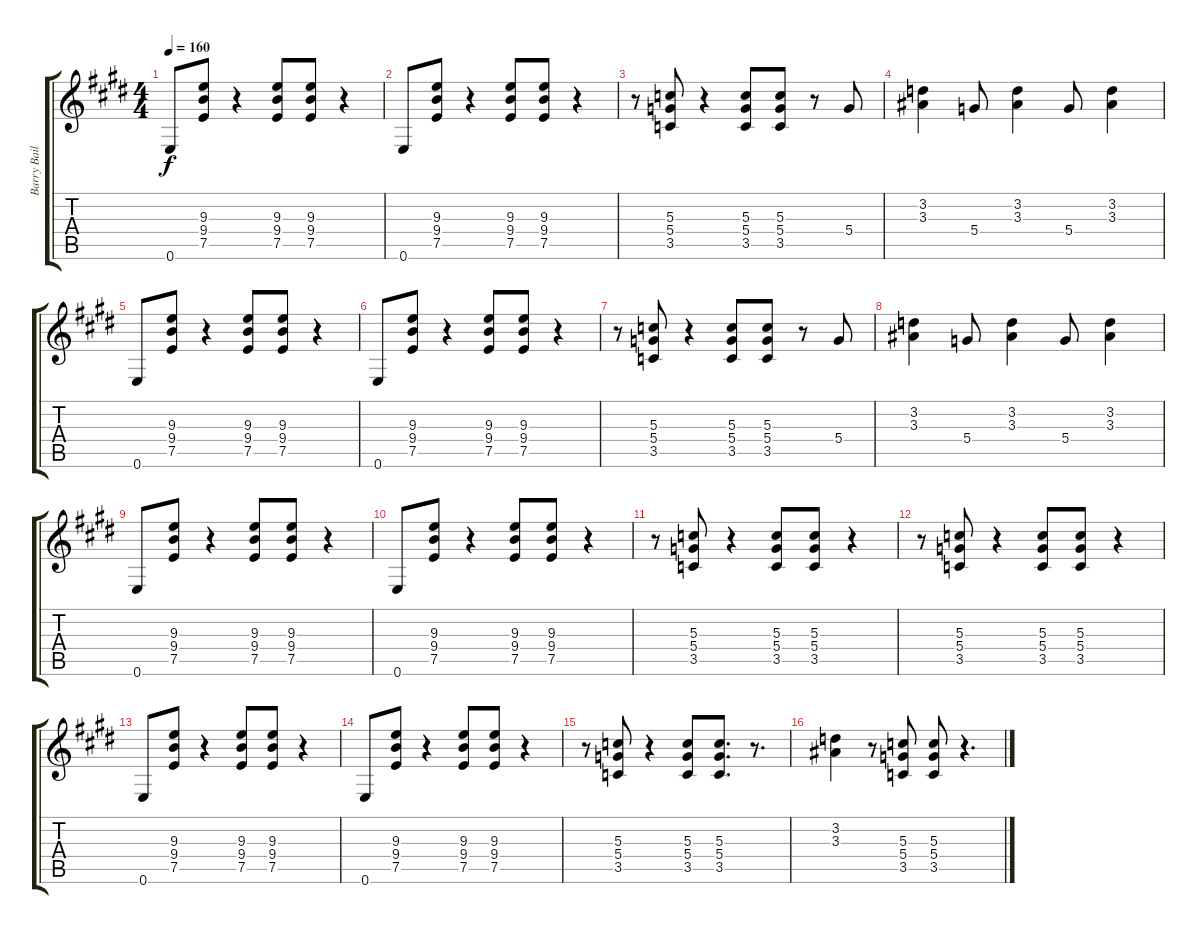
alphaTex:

\track ("Barry Bailey Guitar" "Barry Bail") {instrument overdrivenguitar}
\staff {score tabs}
\tuning (E4 B3 G3 D3 A2 E2) {hide}
\ts (4 4)
\tempo 160
\clef g2
\ks e
0.6.8{dy f} (9.3 9.4 7.5).8 r.4 (9.3 9.4 7.5).8 (9.3 9.4 7.5).8 r.4 |
0.6.8 (9.3 9.4 7.5).8 r.4 (9.3 9.4 7.5).8 (9.3 9.4 7.5).8 r.4 |
r.8 (5.3 5.4 3.5).8 r.4 (5.3 5.4 3.5).8 (5.3 5.4 3.5).8 r.8 5.4.8 |
(3.2 3.3).4 5.4.8 (3.2 3.3).4 5.4.8 (3.2 3.3).4 |
0.6.8 (9.3 9.4 7.5).8 r.4 (9.3 9.4 7.5).8 (9.3 9.4 7.5).8 r.4 |
0.6.8 (9.3 9.4 7.5).8 r.4 (9.3 9.4 7.5).8 (9.3 9.4 7.5).8 r.4 |
r.8 (5.3 5.4 3.5).8 r.4 (5.3 5.4 3.5).8 (5.3 5.4 3.5).8 r.8 5.4.8 |
(3.2 3.3).4 5.4.8 (3.2 3.3).4 5.4.8 (3.2 3.3).4 |
0.6.8 (9.3 9.4 7.5).8 r.4 (9.3 9.4 7.5).8 (9.3 9.4 7.5).8 r.4 |
0.6.8 (9.3 9.4 7.5).8 r.4 (9.3 9.4 7.5).8 (9.3 9.4 7.5).8 r.4 |
r.8 (5.3 5.4 3.5).8 r.4 (5.3 5.4 3.5).8 (5.3 5.4 3.5).8 r.4 |
r.8 (5.3 5.4 3.5).8 r.4 (5.3 5.4 3.5).8 (5.3 5.4 3.5).8 r.4 |
0.6.8 (9.3 9.4 7.5).8 r.4 (9.3 9.4 7.5).8 (9.3 9.4 7.5).8 r.4 |
0.6.8 (9.3 9.4 7.5).8 r.4 (9.3 9.4 7.5).8 (9.3 9.4 7.5).8 r.4 |
r.8 (5.3 5.4 3.5).8 r.4 (5.3 5.4 3.5).8 (5.3 5.4 3.5).8{d} r.8{d} |
(3.2 3.3).4 r.8 (5.3 5.4 3.5).8 (5.3 5.4 3.5).8 r.4{d}
